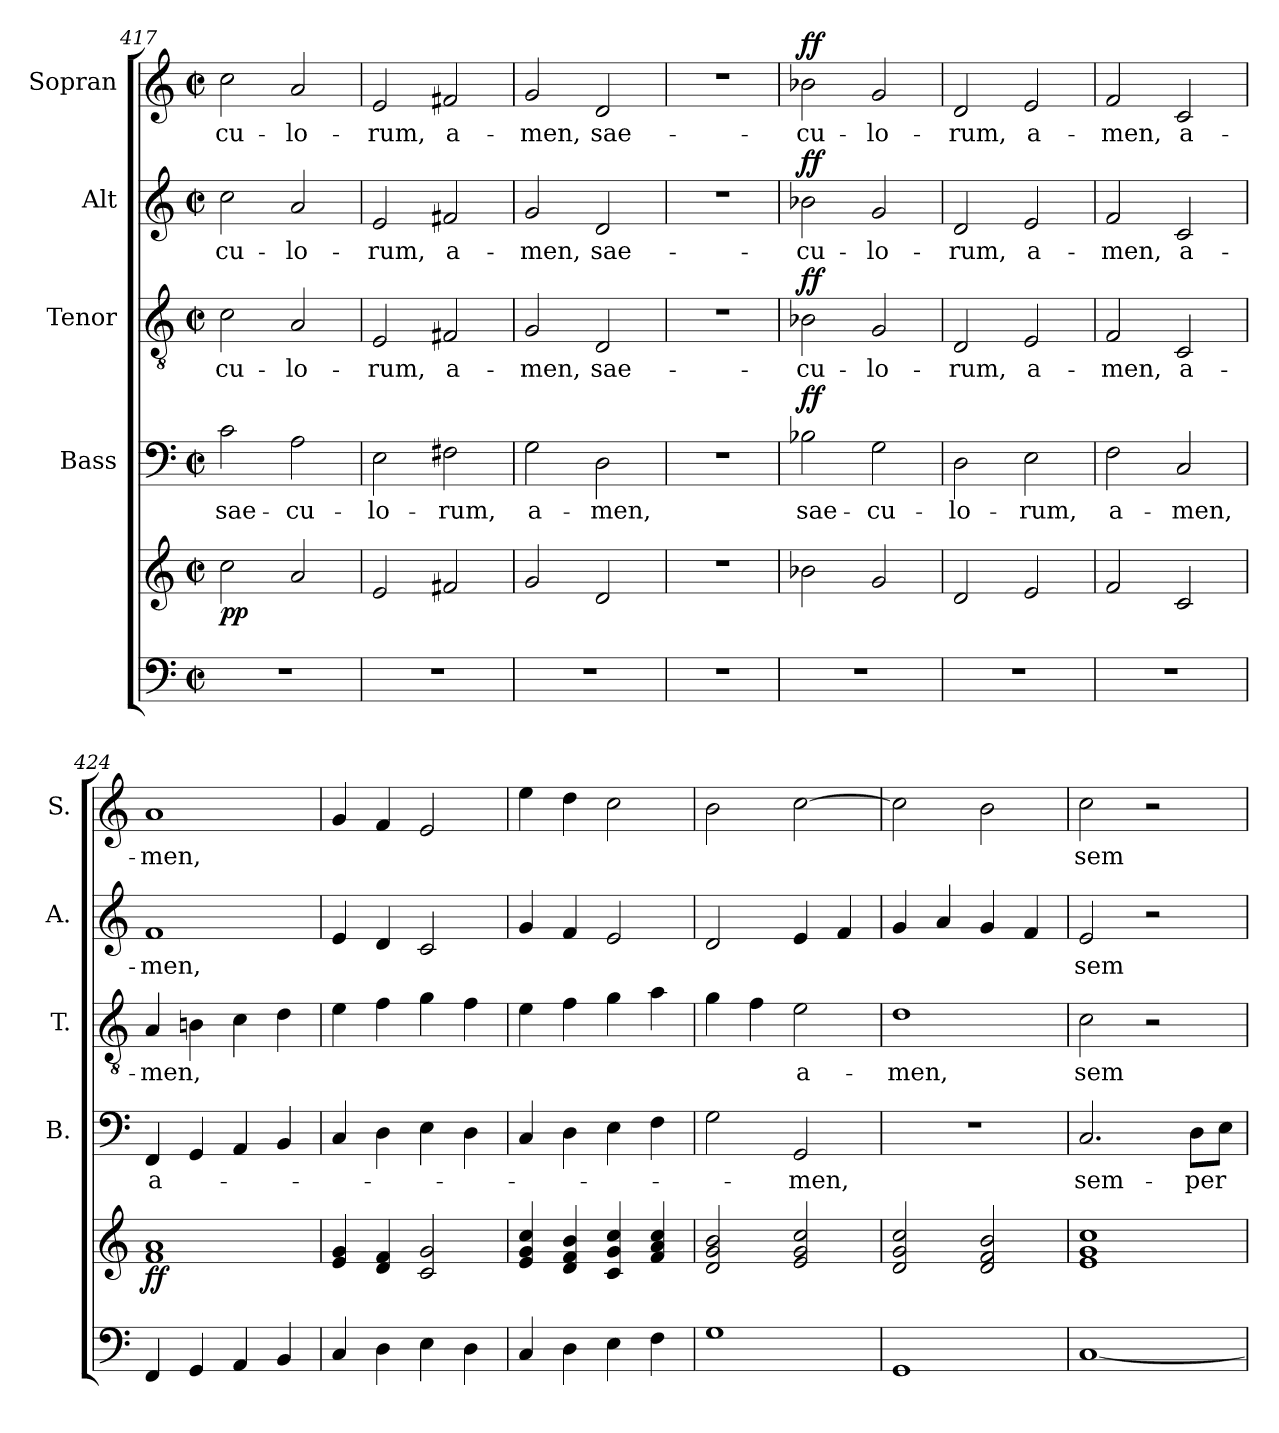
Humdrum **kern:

**kern	**kern	**dynam	**kern	**text	**dynam	**kern	**text	**dynam	**kern	**text	**dynam	**kern	**text	**dynam
*part5	*part5	*part5	*part4	*part4	*part4	*part3	*part3	*part3	*part2	*part2	*part2	*part1	*part1	*part1
*staff6	*staff5	*staff5/6	*staff4	*staff4	*staff4	*staff3	*staff3	*staff3	*staff2	*staff2	*staff2	*staff1	*staff1	*staff1
*	*	*	*I"Bass	*	*	*I"Tenor	*	*	*I"Alt	*	*	*I"Sopran	*	*
*	*	*	*I'B.	*	*	*I'T.	*	*	*I'A.	*	*	*I'S.	*	*
*clefF4	*clefG2	*	*clefF4	*	*	*clefGv2	*	*	*clefG2	*	*	*clefG2	*	*
*k[]	*k[]	*	*k[]	*	*	*k[]	*	*	*k[]	*	*	*k[]	*	*
*C:	*C:	*	*C:	*	*	*C:	*	*	*C:	*	*	*C:	*	*
*M2/2	*M2/2	*	*M2/2	*	*	*M2/2	*	*	*M2/2	*	*	*M2/2	*	*
*met(c|)	*met(c|)	*	*met(c|)	*	*	*met(c|)	*	*	*met(c|)	*	*	*met(c|)	*	*
=417	=417	=417	=417	=417	=417	=417	=417	=417	=417	=417	=417	=417	=417	=417
!	!	!LO:DY:b	!	!LO:LY:b	!	!	!LO:LY:b	!	!	!LO:LY:b	!	!	!LO:LY:b	!
1r	2cc\	pp	2c\	sae-	.	2c\	-cu-	.	2cc\	-cu-	.	2cc\	-cu-	.
!	!	!	!	!LO:LY:b	!	!	!LO:LY:b	!	!	!LO:LY:b	!	!	!LO:LY:b	!
.	2a/	.	2A\	-cu-	.	2A/	-lo-	.	2a/	-lo-	.	2a/	-lo-	.
=418	=418	=418	=418	=418	=418	=418	=418	=418	=418	=418	=418	=418	=418	=418
!	!	!	!	!LO:LY:b	!	!	!LO:LY:b	!	!	!LO:LY:b	!	!	!LO:LY:b	!
1r	2e/	.	2E\	-lo-	.	2E/	-rum,	.	2e/	-rum,	.	2e/	-rum,	.
!	!	!	!	!LO:LY:b	!	!	!LO:LY:b	!	!	!LO:LY:b	!	!	!LO:LY:b	!
.	2f#X/	.	2F#X\	-rum,	.	2F#X/	a-	.	2f#X/	a-	.	2f#X/	a-	.
=419	=419	=419	=419	=419	=419	=419	=419	=419	=419	=419	=419	=419	=419	=419
!	!	!	!	!LO:LY:b	!	!	!LO:LY:b	!	!	!LO:LY:b	!	!	!LO:LY:b	!
1r	2g/	.	2G\	a-	.	2G/	-men,	.	2g/	-men,	.	2g/	-men,	.
!	!	!	!	!LO:LY:b	!	!	!LO:LY:b	!	!	!LO:LY:b	!	!	!LO:LY:b	!
.	2d/	.	2D\	-men,	.	2D/	sae-	.	2d/	sae-	.	2d/	sae-	.
=420	=420	=420	=420	=420	=420	=420	=420	=420	=420	=420	=420	=420	=420	=420
1r	1r	.	1r	.	.	1r	.	.	1r	.	.	1r	.	.
=421	=421	=421	=421	=421	=421	=421	=421	=421	=421	=421	=421	=421	=421	=421
!	!	!	!	!LO:LY:b	!LO:DY:a	!	!LO:LY:b	!LO:DY:a	!	!LO:LY:b	!LO:DY:a	!	!LO:LY:b	!LO:DY:a
1r	2b-X\	.	2B-X\	sae-	ff	2B-X\	-cu-	ff	2b-X\	-cu-	ff	2b-X\	-cu-	ff
!	!	!	!	!LO:LY:b	!	!	!LO:LY:b	!	!	!LO:LY:b	!	!	!LO:LY:b	!
.	2g/	.	2G\	-cu-	.	2G/	-lo-	.	2g/	-lo-	.	2g/	-lo-	.
=422	=422	=422	=422	=422	=422	=422	=422	=422	=422	=422	=422	=422	=422	=422
!	!	!	!	!LO:LY:b	!	!	!LO:LY:b	!	!	!LO:LY:b	!	!	!LO:LY:b	!
1r	2d/	.	2D\	-lo-	.	2D/	-rum,	.	2d/	-rum,	.	2d/	-rum,	.
!	!	!	!	!LO:LY:b	!	!	!LO:LY:b	!	!	!LO:LY:b	!	!	!LO:LY:b	!
.	2e/	.	2E\	-rum,	.	2E/	a-	.	2e/	a-	.	2e/	a-	.
=423	=423	=423	=423	=423	=423	=423	=423	=423	=423	=423	=423	=423	=423	=423
!	!	!	!	!LO:LY:b	!	!	!LO:LY:b	!	!	!LO:LY:b	!	!	!LO:LY:b	!
1r	2f/	.	2F\	a-	.	2F/	-men,	.	2f/	-men,	.	2f/	-men,	.
!	!	!	!	!LO:LY:b	!	!	!LO:LY:b	!	!	!LO:LY:b	!	!	!LO:LY:b	!
.	2c/	.	2C/	-men,	.	2C/	a-	.	2c/	a-	.	2c/	a-	.
=424	=424	=424	=424	=424	=424	=424	=424	=424	=424	=424	=424	=424	=424	=424
!	!	!LO:DY:b	!	!LO:LY:b	!	!	!LO:LY:b	!	!	!LO:LY:b	!	!	!LO:LY:b	!
4FF/	1f 1a	ff	4FF/	a-	.	4A/	-men,	.	1f	-men,	.	1a	-men,	.
4GG/	.	.	4GG/	.	.	4Bn\	.	.	.	.	.	.	.	.
4AA/	.	.	4AA/	.	.	4c\	.	.	.	.	.	.	.	.
4BB/	.	.	4BB/	.	.	4d\	.	.	.	.	.	.	.	.
!!LO:PB:g=z
=425	=425	=425	=425	=425	=425	=425	=425	=425	=425	=425	=425	=425	=425	=425
4C/	4e/ 4g/	.	4C/	.	.	4e\	.	.	4e/	.	.	4g/	.	.
4D\	4d/ 4f/	.	4D\	.	.	4f\	.	.	4d/	.	.	4f/	.	.
4E\	2c/ 2g/	.	4E\	.	.	4g\	.	.	2c/	.	.	2e/	.	.
4D\	.	.	4D\	.	.	4f\	.	.	.	.	.	.	.	.
=426	=426	=426	=426	=426	=426	=426	=426	=426	=426	=426	=426	=426	=426	=426
4C/	4e/ 4g/ 4cc/	.	4C/	.	.	4e\	.	.	4g/	.	.	4ee\	.	.
4D\	4d/ 4f/ 4b/	.	4D\	.	.	4f\	.	.	4f/	.	.	4dd\	.	.
4E\	4c/ 4g/ 4cc/	.	4E\	.	.	4g\	.	.	2e/	.	.	2cc\	.	.
4F\	4f/ 4a/ 4cc/	.	4F\	.	.	4a\	.	.	.	.	.	.	.	.
=427	=427	=427	=427	=427	=427	=427	=427	=427	=427	=427	=427	=427	=427	=427
1G	2d/ 2g/ 2b/	.	2G\	.	.	4g\	.	.	2d/	.	.	2b\	.	.
.	.	.	.	.	.	4f\	.	.	.	.	.	.	.	.
!	!	!	!	!LO:LY:b	!	!	!LO:LY:b	!	!	!	!	!	!	!
.	2e/ 2g/ 2cc/	.	2GG/	-men,	.	2e\	a-	.	4e/	.	.	[2cc\	.	.
.	.	.	.	.	.	.	.	.	4f/	.	.	.	.	.
=428	=428	=428	=428	=428	=428	=428	=428	=428	=428	=428	=428	=428	=428	=428
!	!	!	!	!	!	!	!LO:LY:b	!	!	!	!	!	!	!
1GG	2d/ 2g/ 2cc/	.	1r	.	.	1d	-men,	.	4g/	.	.	2cc\]	.	.
.	.	.	.	.	.	.	.	.	4a/	.	.	.	.	.
.	2d/ 2f/ 2b/	.	.	.	.	.	.	.	4g/	.	.	2b\	.	.
.	.	.	.	.	.	.	.	.	4f/	.	.	.	.	.
=429	=429	=429	=429	=429	=429	=429	=429	=429	=429	=429	=429	=429	=429	=429
!	!	!	!	!LO:LY:b	!	!	!LO:LY:b	!	!	!LO:LY:b	!	!	!LO:LY:b	!
[1C	1e 1g 1cc	.	2.C/	sem-	.	2c\	sem-	.	2e/	sem-	.	2cc\	sem-	.
.	.	.	.	.	.	2r	.	.	2r	.	.	2r	.	.
!	!	!	!	!LO:LY:b	!	!	!	!	!	!	!	!	!	!
.	.	.	8D\L	-per	.	.	.	.	.	.	.	.	.	.
.	.	.	8E\J	.	.	.	.	.	.	.	.	.	.	.
=	=	=	=	=	=	=	=	=	=	=	=	=	=	=
*-	*-	*-	*-	*-	*-	*-	*-	*-	*-	*-	*-	*-	*-	*-
